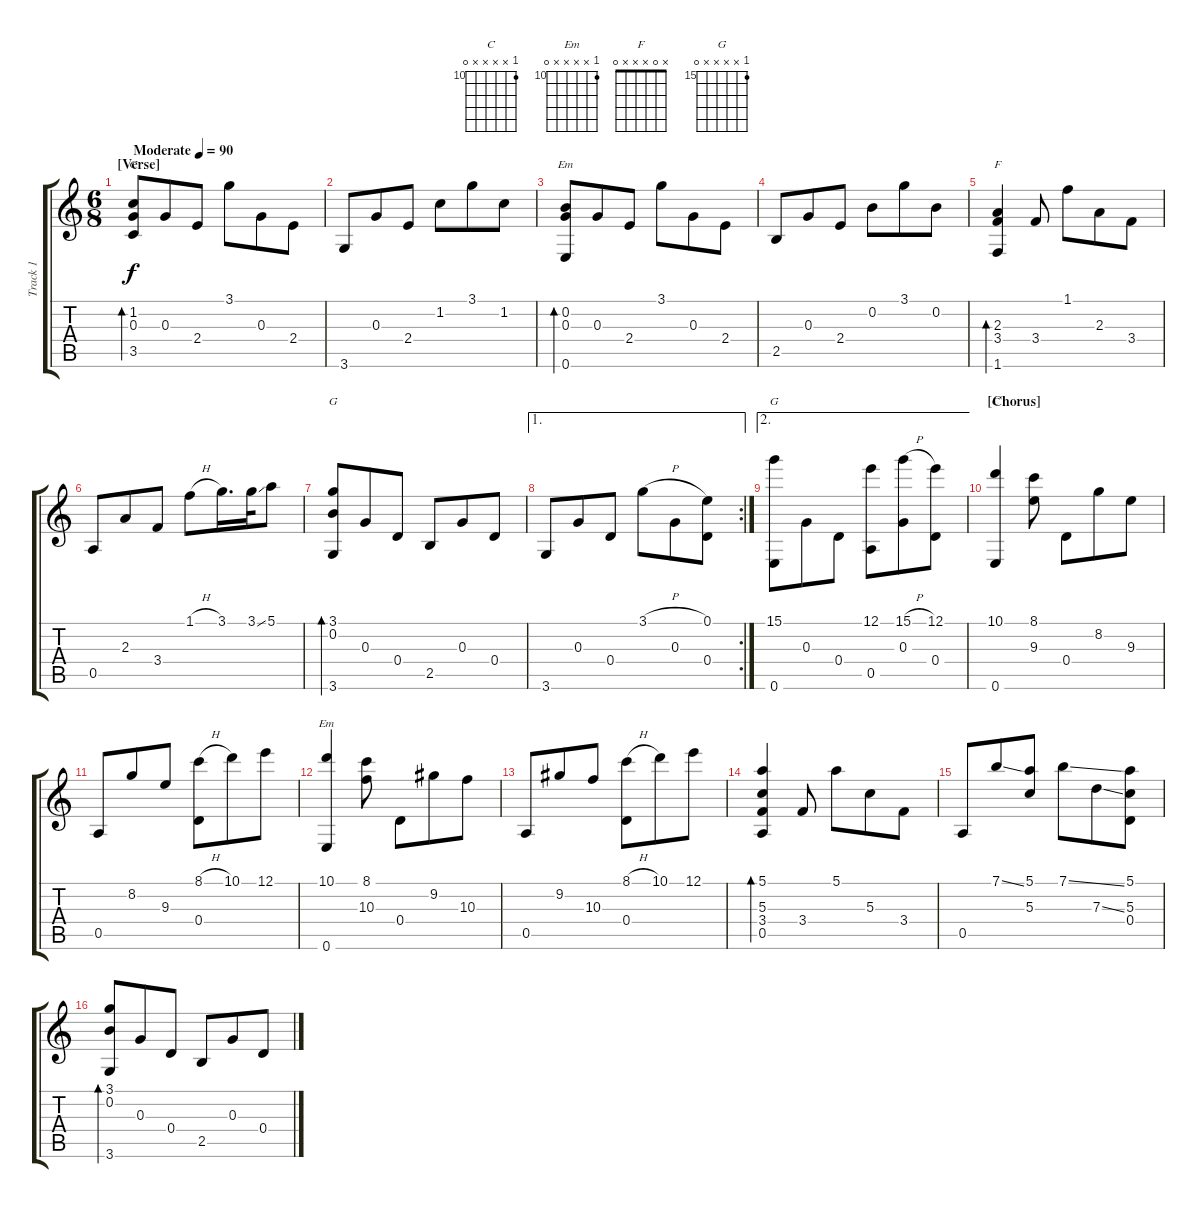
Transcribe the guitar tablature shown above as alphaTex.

\track ("Track 1" "Track 1") {instrument acousticguitarsteel}
\staff {score tabs}
\tuning (E4 B3 G3 D3 A2 E2) {hide}
\chord ("C" 2 3 2 x x 2)
\chord ("Em" x 0 x x x 0)
\chord ("F" x 0 x x x 0)
\chord ("G" 3 x x x x 3)
\chord ("G" 15 x x x x 0) {firstfret 15}
\chord ("C" 10 x x x x 0) {firstfret 10}
\chord ("Em" 10 x x x x 0) {firstfret 10}
\ts (6 8)
\section ("" "[Verse]")
\tempo (90 "Moderate")
\clef g2
\ks c
(1.2 0.3 3.5).8{bd 120 ch "C" dy f instrument acousticguitarsteel} 0.3.8 2.4.8 3.1.8 0.3.8 2.4.8 |
3.6.8 0.3.8 2.4.8 1.2.8 3.1.8 1.2.8 |
(0.2 0.3 0.6).8{bd 120 ch "Em"} 0.3.8 2.4.8 3.1.8 0.3.8 2.4.8 |
2.5.8 0.3.8 2.4.8 0.2.8 3.1.8 0.2.8 |
(2.3 3.4 1.6).4{bd 120 ch "F"} 3.4.8 1.1.8 2.3.8 3.4.8 |
0.5.8 2.3.8 3.4.8 1.1{h}.8 3.1.16{d} 3.1{ss}.32 5.1.8 |
(3.1 0.2 3.6).8{bd 120 ch "G"} 0.3.8 0.4.8 2.5.8 0.3.8 0.4.8 |
\ae 1
\rc 2
3.6.8 0.3.8 0.4.8 3.1{h}.8 0.3.8 (0.1 0.4).8 |
\ae 2
(15.1 0.6).8{ch "G"} 0.3.8 0.4.8 (12.1 0.5).8 (15.1{h} 0.3).8 (12.1 0.4).8 |
\section ("" "[Chorus]")
(10.1 0.6).4{ch "C"} (8.1 9.3).8 0.4.8 8.2.8 9.3.8 |
0.5.8 8.2.8 9.3.8 (8.1{h} 0.4).8 10.1.8 12.1.8 |
(10.1 0.6).4{ch "Em"} (8.1 10.3).8 0.4.8 9.2.8 10.3.8 |
0.5.8 9.2.8 10.3.8 (8.1{h} 0.4).8 10.1.8 12.1.8 |
(5.1 5.3 3.4 0.5).4{bd 240} 3.4.8 5.1.8 5.3.8 3.4.8 |
0.5.8 7.1{ss}.8 (5.1 5.3).8 7.1{ss}.8 7.3{ss}.8 (5.1 5.3 0.4).8 |
(3.1 0.2 3.6).8{bd 120} 0.3.8 0.4.8 2.5.8 0.3.8 0.4.8
